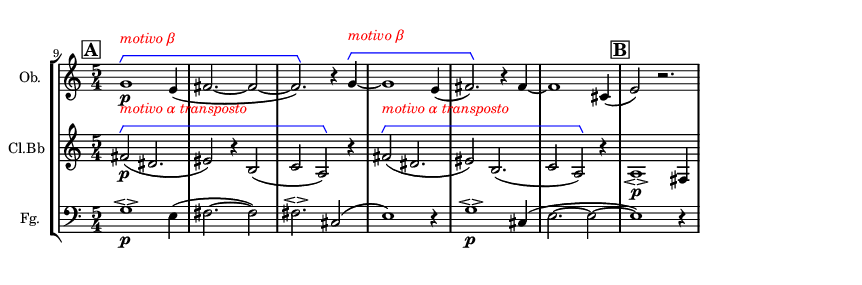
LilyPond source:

\version "2.10.33"

\include "../config/lib.ly"

#(set-global-staff-size 12.5)

global = {
  \override TextScript #'color = #red
  \override Staff.HorizontalBracket #'color = #blue
  \override Staff.VerticalAxisGroup #'minimum-Y-extent = #'(-7 . 3)
  \time 5/4
  \set Score.currentBarNumber = #9
  \mark #1
  \bar ""
  \bracketUp
  \override Staff.TimeSignature #'style = #'()
  \set Score.markFormatter = #format-mark-box-letters
  \override Score.MetronomeMark #'padding = #6
  s1*5/4*6
  \mark #2
  s1*5/4
}

oboe = {
  \relative c'' {
    %% variação sobre material do fagote seção AAA
    %% #s(5 3 4) - subconjunto de  #s(5 3 4 1 2 0)
    \override TextScript #'extra-offset = #'( 0 . 1 )
    g1\p^\startGroup^\markup{\italic{motivo #(ly:export (ly:wide-char->utf-8 #x3B2))}} e4(
    fis2.~ fis2~
    fis2.)\stopGroup r4 g~^\startGroup^\markup{\italic{motivo #(ly:export (ly:wide-char->utf-8 #x3B2))}}
    g1 e4(
    fis2.)\stopGroup r4 fis~
    fis1 cis4(

    e2) r2.
  }
}

clarinete = {
  \relative c' {
    %% #s(5 3 4 1 2 0)
    \override TextScript #'extra-offset = #'( 0 . 1 )
    e2\p(^\startGroup^\markup{\italic{motivo #(ly:export (ly:wide-char->utf-8 #x3B1)) transposto}} cis2.
    dis2) r4 a2(
    bes2 g2)\stopGroup r4

    %% repetição
    e'2(^\startGroup^\markup{\italic{motivo #(ly:export (ly:wide-char->utf-8 #x3B1)) transposto}} cis2.
    dis2) a2.(
    bes2 g2)\stopGroup r4

    g1\p\espressivo e4
  }
}

fagote = {
  \clef bass
  \relative c' {
    %% repetição com variação do material utilizado em AAA
    g1\p\espressivo e4(
    fis2.~ fis2)
    fis2.\espressivo cis2(
    e1) r4
    g1\p\espressivo cis,4(
    e2.~ e2~
    e1) r4
  }
}

\score {
  \new StaffGroup <<
    \new Staff <<
      \set Staff.instrumentName = \markup {\hcenter-in #5 "Ob. "}
      \global
      \oboe
    >>
    \new Staff <<
      \set Staff.instrumentName = \markup {\hcenter-in #5 "Cl.Bb "}
      \global
      \transposition bes
      \transpose c d {
        \clarinete
      }
    >>
    \new Staff <<
      \set Staff.instrumentName = \markup {\hcenter-in #5 "Fg. "}
      \global
      \fagote
    >>
  >>
  \layout {
    \context {
      \Staff \consists "Horizontal_bracket_engraver"
    }
  }
}
\paper {
  paper-width = 14.6\cm
  paper-height = 5\cm
  line-width = 13.5\cm
  head-separation = 0\cm
  left-margin = 1\cm
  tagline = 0
  indent = #0
}
